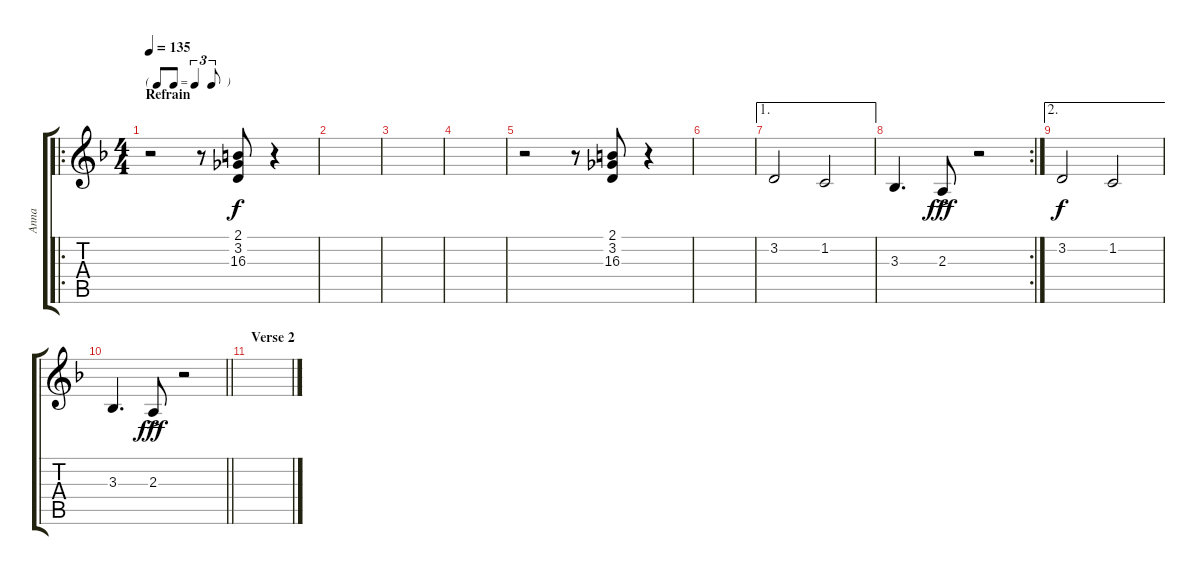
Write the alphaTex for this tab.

\track ("Anna" "Anna") {instrument altosax}
\staff {score tabs}
\tuning (E4 B3 G3 D3 A2 E2) {hide}
\ro
\ts (4 4)
\tf triplet8th
\section ("" "Refrain")
\tempo 135
\clef g2
\ks f
r.2{dy fff} r.8 (2.1 3.2 16.3).8{dy f} r.4 |
|
|
|
r.2 r.8 (2.1 3.2 16.3).8 r.4 |
|
\ae 1
3.2.2 1.2.2 |
\rc 2
3.3.4{d} 2.3{ac}.8{dy fff} r.2 |
\ae 2
3.2.2{dy f} 1.2.2 |
\barLineRight lightlight
3.3.4{d} 2.3{ac}.8{dy fff} r.2 |
\section ("" "Verse 2")
